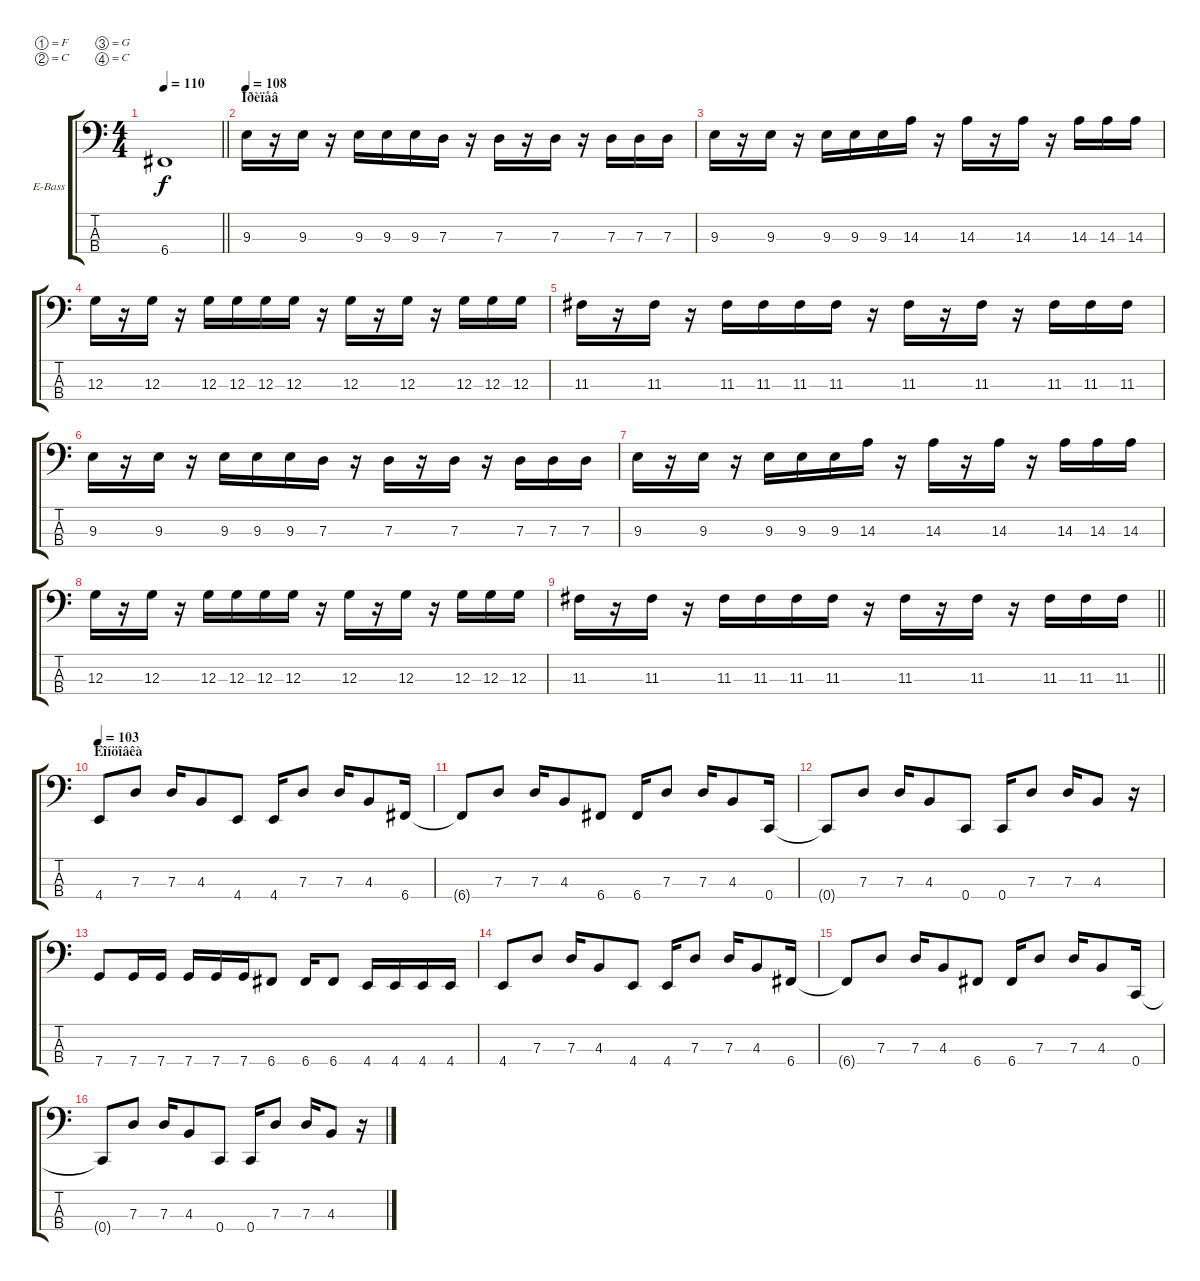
\bracketExtendMode groupsimilarinstruments
\firstSystemTrackNameOrientation horizontal
\otherSystemsTrackNameOrientation horizontal
\track ("Electric Bass" "E-Bass") {instrument electricbassfinger}
\staff {score tabs}
\tuning (F2 C2 G1 C1)
\ts (4 4)
\tempo 110
\clef f4
\scale
0.333333
\barLineRight lightlight
\ks c
6.4.1{dy f} |
\section ("" "Ïðèïåâ")
\tempo 108
\scale
0.333333 9.3.16 r.16 9.3.16 r.16 9.3.16 9.3.16 9.3.16 7.3.16 r.16 7.3.16 r.16 7.3.16 r.16 7.3.16 7.3.16 7.3.16 |
\scale
0.333333 9.3.16 r.16 9.3.16 r.16 9.3.16 9.3.16 9.3.16 14.3.16 r.16 14.3.16 r.16 14.3.16 r.16 14.3.16 14.3.16 14.3.16 |
\scale
0.333333 12.3.16 r.16 12.3.16 r.16 12.3.16 12.3.16 12.3.16 12.3.16 r.16 12.3.16 r.16 12.3.16 r.16 12.3.16 12.3.16 12.3.16 |
\scale
0.333333 11.3.16 r.16 11.3.16 r.16 11.3.16 11.3.16 11.3.16 11.3.16 r.16 11.3.16 r.16 11.3.16 r.16 11.3.16 11.3.16 11.3.16 |
\scale
0.333333 9.3.16 r.16 9.3.16 r.16 9.3.16 9.3.16 9.3.16 7.3.16 r.16 7.3.16 r.16 7.3.16 r.16 7.3.16 7.3.16 7.3.16 |
\scale
0.333333 9.3.16 r.16 9.3.16 r.16 9.3.16 9.3.16 9.3.16 14.3.16 r.16 14.3.16 r.16 14.3.16 r.16 14.3.16 14.3.16 14.3.16 |
\scale
0.333333 12.3.16 r.16 12.3.16 r.16 12.3.16 12.3.16 12.3.16 12.3.16 r.16 12.3.16 r.16 12.3.16 r.16 12.3.16 12.3.16 12.3.16 |
\scale
0.333333
\barLineRight lightlight
11.3.16 r.16 11.3.16 r.16 11.3.16 11.3.16 11.3.16 11.3.16 r.16 11.3.16 r.16 11.3.16 r.16 11.3.16 11.3.16 11.3.16 |
\section ("" "Êîíöîâêà")
\tempo 103
\scale
0.333333 4.4.8 7.3.8 7.3.16 4.3.8 4.4.8 4.4.16 7.3.8 7.3.16 4.3.8 6.4.16 |
\scale
0.333333 6.4{t}.8 7.3.8 7.3.16 4.3.8 6.4.8 6.4.16 7.3.8 7.3.16 4.3.8 0.4.16 |
\scale
0.333333 0.4{t}.8 7.3.8 7.3.16 4.3.8 0.4.8 0.4.16 7.3.8 7.3.16 4.3.8 r.16 |
\scale
0.333333 7.4.8 7.4.16 7.4.16 7.4.16 7.4.16 7.4.16 6.4.8 6.4.16 6.4.8 4.4.16 4.4.16 4.4.16 4.4.16 |
\scale
0.333333 4.4.8 7.3.8 7.3.16 4.3.8 4.4.8 4.4.16 7.3.8 7.3.16 4.3.8 6.4.16 |
\scale
0.333333 6.4{t}.8 7.3.8 7.3.16 4.3.8 6.4.8 6.4.16 7.3.8 7.3.16 4.3.8 0.4.16 |
\scale
0.333333 0.4{t}.8 7.3.8 7.3.16 4.3.8 0.4.8 0.4.16 7.3.8 7.3.16 4.3.8 r.16
